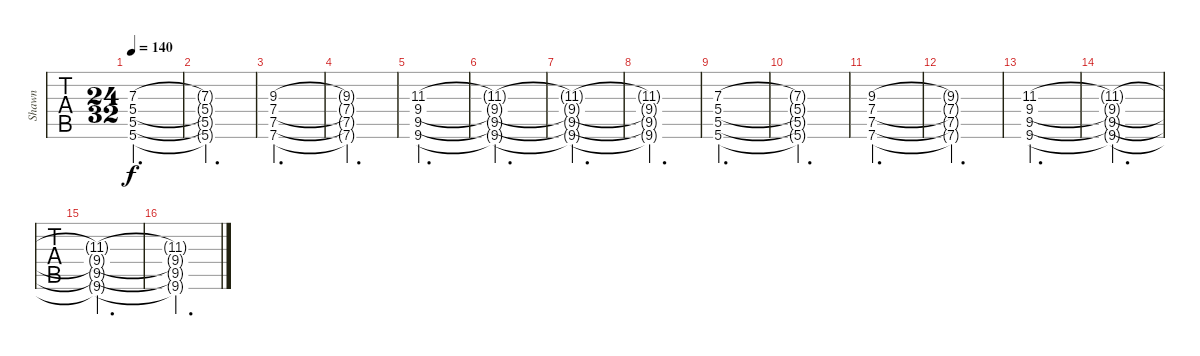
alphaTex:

\track ("Shawn" "Shawn") {instrument electricguitarjazz}
\staff {tabs}
\tuning (E4 B3 G3 D3 A2 D2) {hide}
\ts (24 32)
\tempo 140
\clef g2
\ks c
(7.3 5.4 5.5 5.6).2{d dy f} |
(7.3{t} 5.4{t} 5.5{t} 5.6{t}).2{d} |
(9.3 7.4 7.5 7.6).2{d} |
(9.3{t} 7.4{t} 7.5{t} 7.6{t}).2{d} |
(11.3 9.4 9.5 9.6).2{d} |
(11.3{t} 9.4{t} 9.5{t} 9.6{t}).2{d} |
(11.3{t} 9.4{t} 9.5{t} 9.6{t}).2{d} |
(11.3{t} 9.4{t} 9.5{t} 9.6{t}).2{d} |
(7.3 5.4 5.5 5.6).2{d} |
(7.3{t} 5.4{t} 5.5{t} 5.6{t}).2{d} |
(9.3 7.4 7.5 7.6).2{d} |
(9.3{t} 7.4{t} 7.5{t} 7.6{t}).2{d} |
(11.3 9.4 9.5 9.6).2{d} |
(11.3{t} 9.4{t} 9.5{t} 9.6{t}).2{d} |
(11.3{t} 9.4{t} 9.5{t} 9.6{t}).2{d} |
(11.3{t} 9.4{t} 9.5{t} 9.6{t}).2{d}
